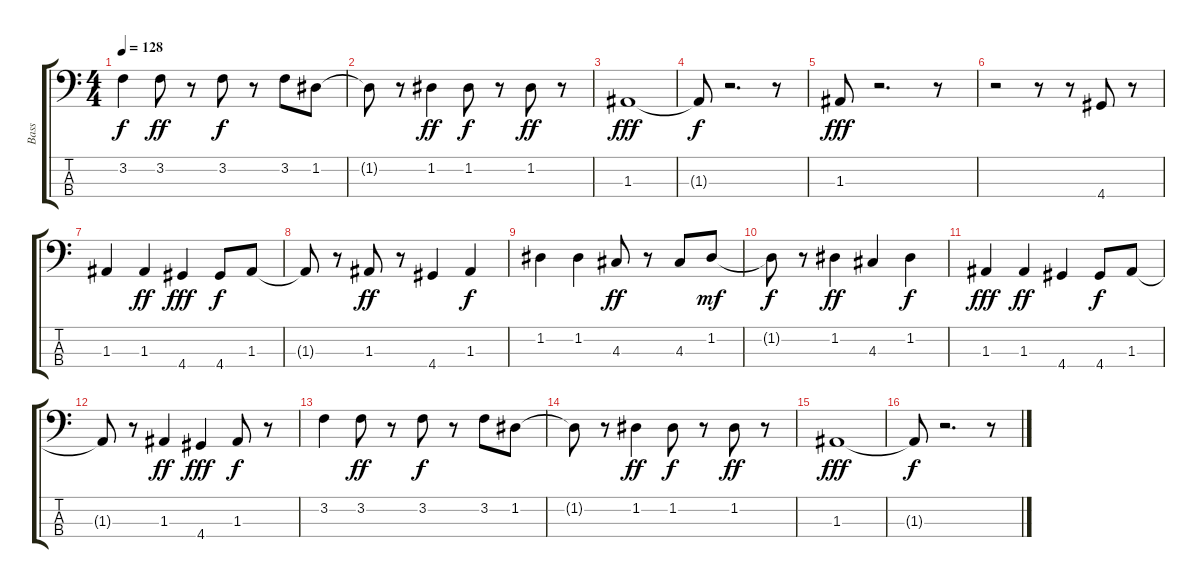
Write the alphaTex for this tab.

\track ("Bass" "Bass") {instrument acousticbass}
\staff {score tabs}
\tuning (G2 D2 A1 E1) {hide}
\ts (4 4)
\tempo 128
\clef f4
\ks c
3.2.4{dy f} 3.2.8{dy ff} r.8 3.2.8{dy f} r.8 3.2.8 1.2.8 |
1.2{t}.8 r.8 1.2.4{dy ff} 1.2.8{dy f} r.8 1.2.8{dy ff} r.8 |
1.3.1{dy fff} |
1.3{t}.8{dy f} r.2{d} r.8 |
1.3.8{dy fff volume 16} r.2{d} r.8 |
r.2 r.8 r.8 4.4.8 r.8 |
1.3.4{volume 12} 1.3.4{dy ff} 4.4.4{dy fff} 4.4.8{dy f} 1.3.8 |
1.3{t}.8 r.8 1.3.8{dy ff} r.8 4.4.4 1.3.4{dy f} |
1.2.4 1.2.4 4.3.8{dy ff} r.8 4.3.8 1.2.8{dy mf} |
1.2{t}.8{dy f} r.8 1.2.4{dy ff} 4.3.4 1.2.4{dy f} |
1.3.4{dy fff} 1.3.4{dy ff} 4.4.4 4.4.8{dy f} 1.3.8 |
1.3{t}.8 r.8 1.3.4{dy ff} 4.4.4{dy fff} 1.3.8{dy f} r.8 |
3.2.4 3.2.8{dy ff} r.8 3.2.8{dy f} r.8 3.2.8 1.2.8 |
1.2{t}.8 r.8 1.2.4{dy ff} 1.2.8{dy f} r.8 1.2.8{dy ff} r.8 |
1.3.1{dy fff} |
1.3{t}.8{dy f} r.2{d} r.8
